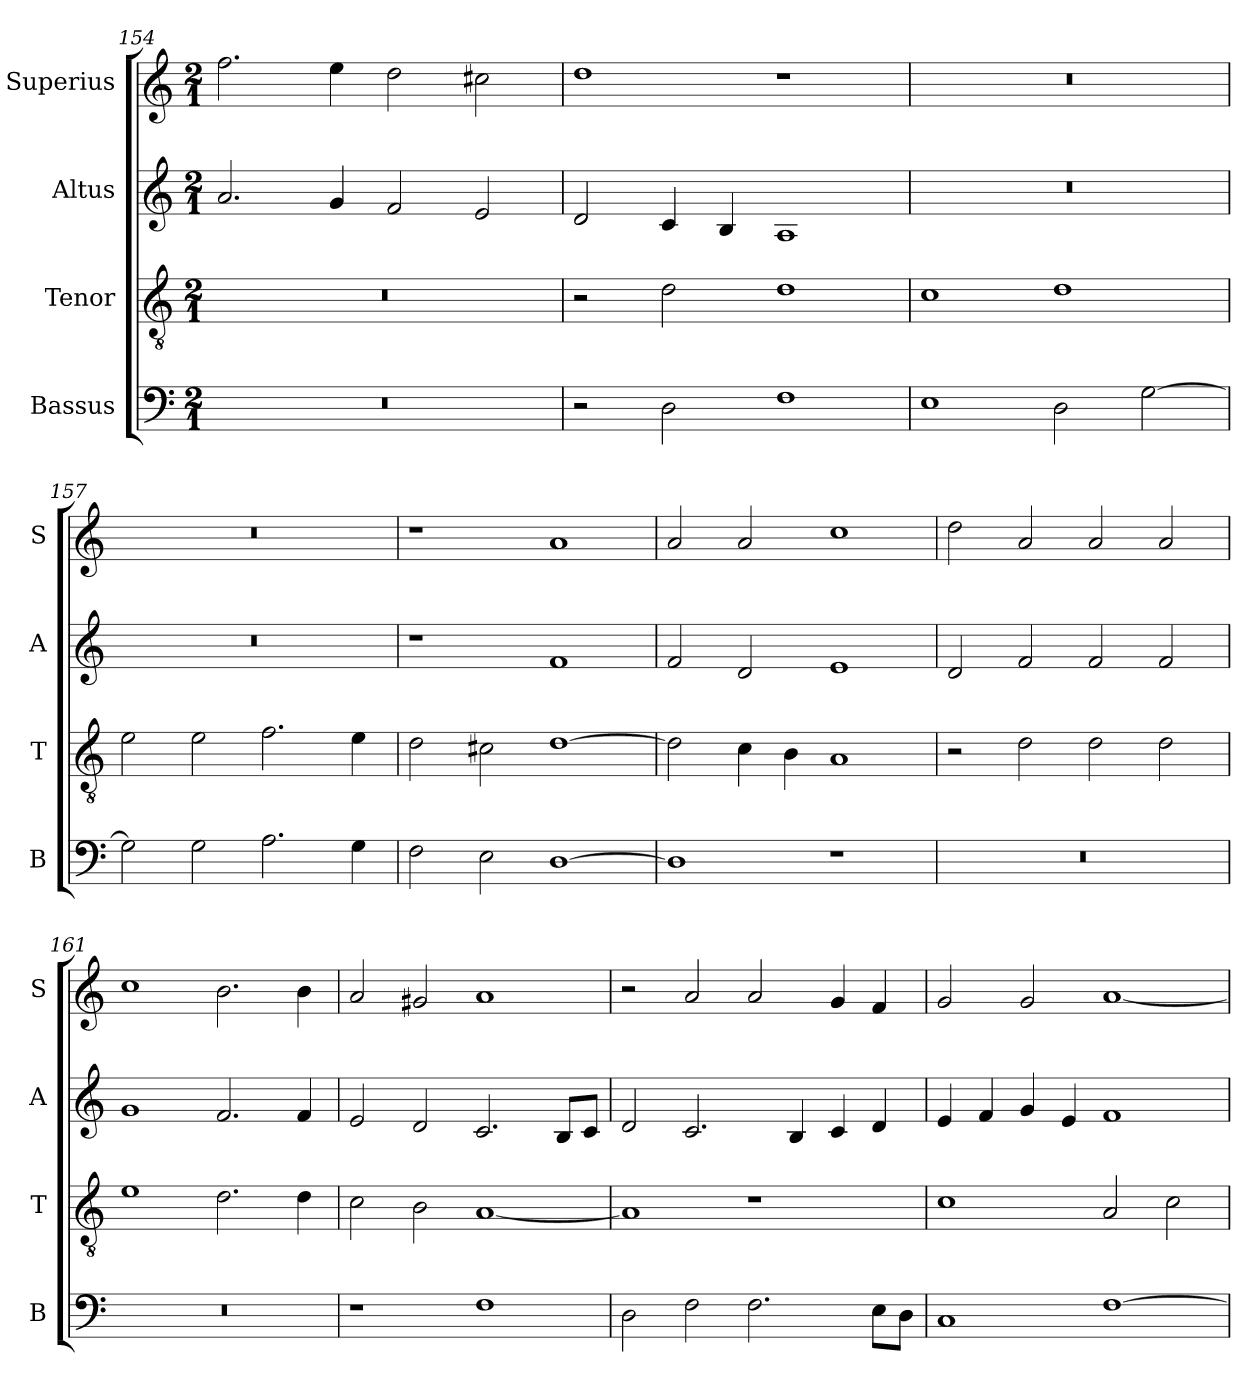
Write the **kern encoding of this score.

**kern	**kern	**kern	**kern
*part4	*part3	*part2	*part1
*staff4	*staff3	*staff2	*staff1
*I"Bassus	*I"Tenor	*I"Altus	*I"Superius
*I'B	*I'T	*I'A	*I'S
*clefF4	*clefGv2	*clefG2	*clefG2
*k[]	*k[]	*k[]	*k[]
*C:	*C:	*C:	*C:
*M2/1	*M2/1	*M2/1	*M2/1
=154	=154	=154	=154
0r	0r	2.a	2.ff
.	.	4g	4ee
.	.	2f	2dd
.	.	2e	2cc#X
=155	=155	=155	=155
2r	2r	2d	1dd
2D	2d	4c	.
.	.	4B	.
1F	1d	1A	1r
=156	=156	=156	=156
1E	1c	0r	0r
2D	1d	.	.
[2G	.	.	.
=157	=157	=157	=157
2G]	2e	0r	0r
2G	2e	.	.
2.A	2.f	.	.
4G	4e	.	.
=158	=158	=158	=158
2F	2d	1r	1r
2E	2c#X	.	.
[1D	[1d	1f	1a
=159	=159	=159	=159
1D]	2d]	2f	2a
.	4c	2d	2a
.	4B	.	.
1r	1A	1e	1cc
=160	=160	=160	=160
0r	2r	2d	2dd
.	2d	2f	2a
.	2d	2f	2a
.	2d	2f	2a
=161	=161	=161	=161
0r	1e	1g	1cc
.	2.d	2.f	2.b
.	4d	4f	4b
=162	=162	=162	=162
1r	2c	2e	2a
.	2B	2d	2g#X
1F	[1A	2.c	1a
.	.	8BL	.
.	.	8cJ	.
=163	=163	=163	=163
2D	1A]	2d	2r
2F	.	2.c	2a
2.F	1r	.	2a
.	.	4B	.
.	.	4c	4g
8EL	.	4d	4f
8DJ	.	.	.
=164	=164	=164	=164
1C	1c	4e	2g
.	.	4f	.
.	.	4g	2g
.	.	4e	.
[1F	2A	1f	[1a
.	2c	.	.
=	=	=	=
*-	*-	*-	*-
